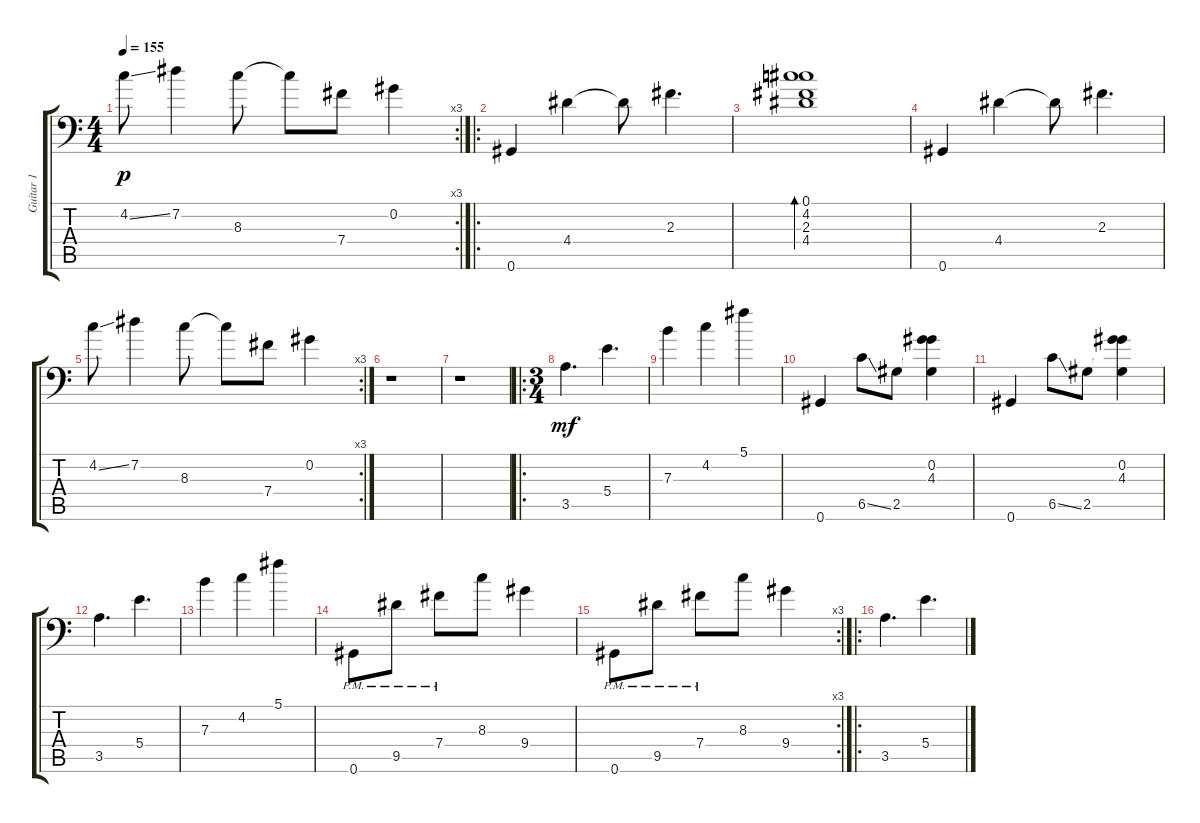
\track ("Guitar 1" "Guitar 1") {instrument distortionguitar}
\staff {score tabs}
\tuning (Db4 Ab3 E3 B2 Gb2 Ab1) {hide}
\rc 3
\ts (4 4)
\tempo 155
\clef f4
\ks c
4.2{ss}.8{dy p} 7.2.4 8.3.8 8.3{t}.8 7.4.8 0.2.4 |
\ro
0.6.4 4.4.4 4.4{t}.8 2.3.4{d} |
(0.1 4.2 2.3 4.4).1{bd 30} |
0.6.4 4.4.4 4.4{t}.8 2.3.4{d} |
\rc 3
4.2{ss}.8 7.2.4 8.3.8 8.3{t}.8 7.4.8 0.2.4 |
r.1 |
r.1 |
\ro
\ts (3 4)
3.5.4{d dy mf} 5.4.4{d} |
7.3.4 4.2.4 5.1.4 |
0.6.4 6.5{ss}.8 2.5.8 (0.2 4.3 2.5{t}).4 |
0.6.4 6.5{ss}.8 2.5.8 (0.2 4.3 2.5{t}).4 |
3.5.4{d} 5.4.4{d} |
7.3.4 4.2.4 5.1.4 |
0.6{pm}.8 9.5{pm}.8 7.4{pm}.8 8.3.8 9.4.4 |
\rc 3
0.6{pm}.8 9.5{pm}.8 7.4{pm}.8 8.3.8 9.4.4 |
\ro
3.5.4{d} 5.4.4{d}
